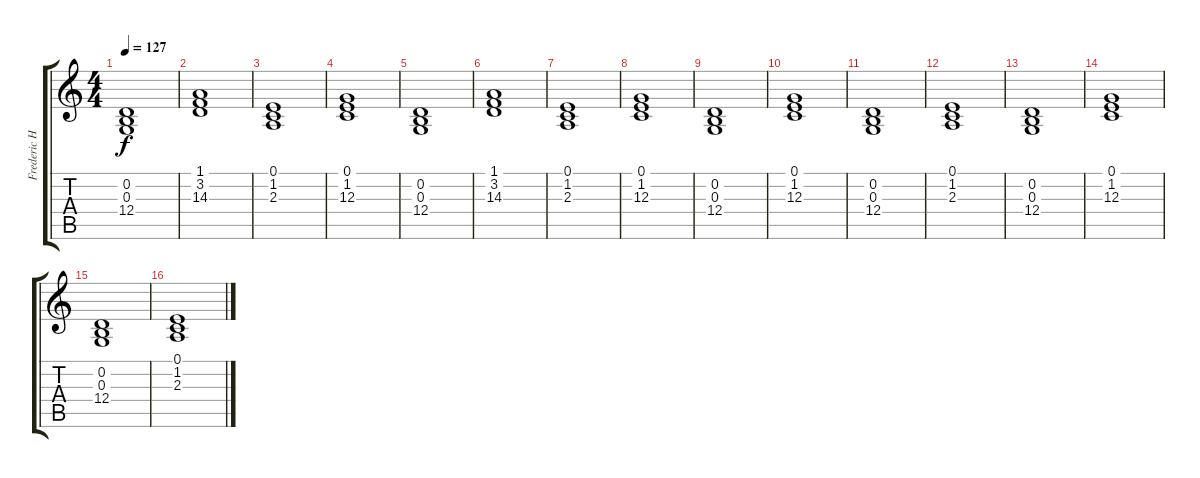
\track ("Frederic Helmer" "Frederic H") {instrument stringensemble1}
\staff {score tabs}
\tuning (E4 B3 G3 D3 A2 E2) {hide}
\ts (4 4)
\tempo 127
\clef g2
\ks c
(0.2 0.3 12.4).1{dy f} |
(1.1 3.2 14.3).1 |
(0.1 1.2 2.3).1 |
(0.1 1.2 12.3).1 |
(0.2 0.3 12.4).1 |
(1.1 3.2 14.3).1 |
(0.1 1.2 2.3).1 |
(0.1 1.2 12.3).1 |
(0.2 0.3 12.4).1 |
(0.1 1.2 12.3).1 |
(0.2 0.3 12.4).1 |
(0.1 1.2 2.3).1 |
(0.2 0.3 12.4).1 |
(0.1 1.2 12.3).1 |
(0.2 0.3 12.4).1 |
(0.1 1.2 2.3).1
